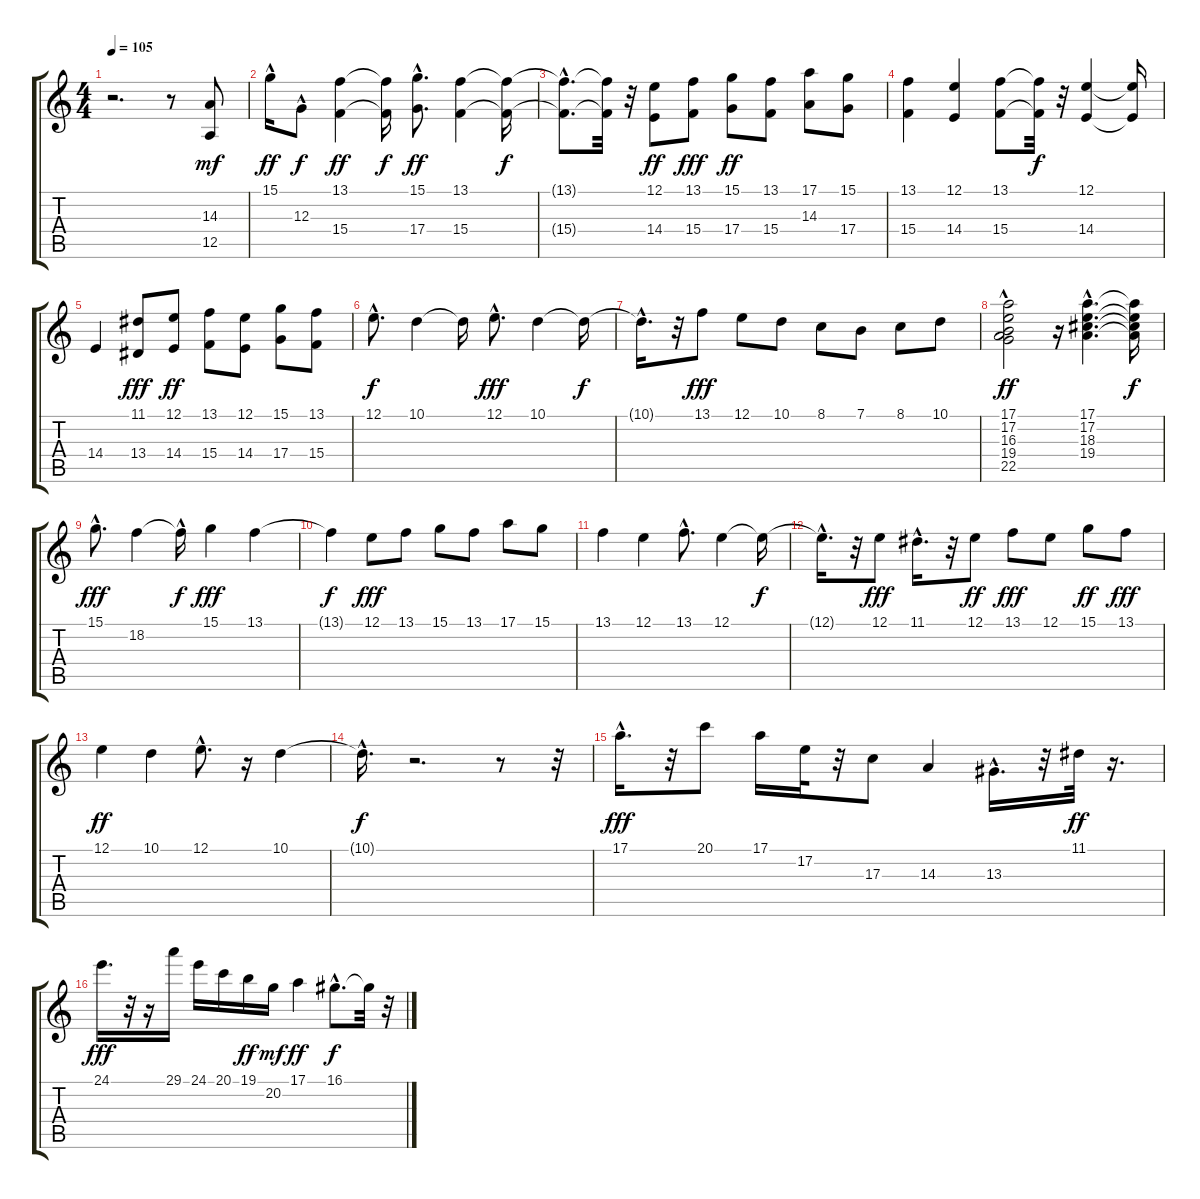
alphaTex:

\track "" {instrument stringensemble1}
\staff {score tabs}
\tuning (E4 B3 G3 D3 A2 E2) {hide}
\ts (4 4)
\tempo 105
\clef g2
\ks c
r.2{d dy mf instrument stringensemble1} r.8 (14.3 12.5).8 |
15.1{hac}.16{dy ff} 12.3{hac}.8{dy f} (13.1 15.4).4{dy ff} (13.1{t} 15.4{t}).16{dy f} (15.1{hac} 17.4{hac}).8{d dy ff} (13.1 15.4).4 (13.1{t} 15.4{t}).16{dy f} |
(13.1{hac t} 15.4{hac t}).8{d} (13.1{t} 15.4{t}).32 r.32 (12.1 14.4).8{dy ff} (13.1 15.4).8{dy fff} (15.1 17.4).8{dy ff} (13.1 15.4).8 (17.1 14.3).8 (15.1 17.4).8 |
(13.1 15.4).4 (12.1 14.4).4 (13.1 15.4).8 (13.1{t} 15.4{t}).32{dy f} r.32 (12.1 14.4).4 (12.1{t} 14.4{t}).16 |
14.4.4 (11.1 13.4).8{dy fff} (12.1 14.4).8{dy ff} (13.1 15.4).8 (12.1 14.4).8 (15.1 17.4).8 (13.1 15.4).8 |
12.1{hac}.8{d dy f} 10.1.4 10.1{t}.16 12.1{hac}.8{d dy fff} 10.1.4 10.1{t}.16{dy f} |
10.1{hac t}.16{d} r.32 13.1.8{dy fff} 12.1.8 10.1.8 8.1.8 7.1.8 8.1.8 10.1.8 |
(17.1 17.2{hac} 16.3{hac} 19.4{hac} 22.5{hac}).2{dy ff} r.16 (17.1{hac} 17.2{hac} 18.3{hac} 19.4{hac}).4{d} (17.1{t} 17.2{t} 18.3{t} 19.4{t}).16{dy f} |
15.1{hac}.8{d dy fff} 18.2.4 18.2{hac t}.16{dy f} 15.1.4{dy fff} 13.1.4 |
13.1{t}.4{dy f} 12.1.8{dy fff} 13.1.8 15.1.8 13.1.8 17.1.8 15.1.8 |
13.1.4 12.1.4 13.1{hac}.8{d} 12.1.4 12.1{t}.16{dy f} |
12.1{hac t}.16{d} r.32 12.1.8{dy fff} 11.1{hac}.16{d} r.32 12.1.8{dy ff} 13.1.8{dy fff} 12.1.8 15.1.8{dy ff} 13.1.8{dy fff} |
12.1.4{dy ff} 10.1.4 12.1{hac}.8{d} r.16 10.1.4 |
10.1{hac t}.16{d dy f} r.2{d} r.8 r.32 |
17.1{hac}.16{d dy fff} r.32 20.1.8 17.1.16 17.2.32 r.32 17.3.8 14.3.4 13.3{hac}.16{d} r.32 11.1.32{dy ff} r.16{d} |
24.1.16{d dy fff} r.32 r.16 29.1.16 24.1.16 20.1.16 19.1.16{dy ff} 20.2.16{dy mf} 17.1.4{dy ff} 16.1{hac}.8{d dy f} 16.1{t}.32 r.32
